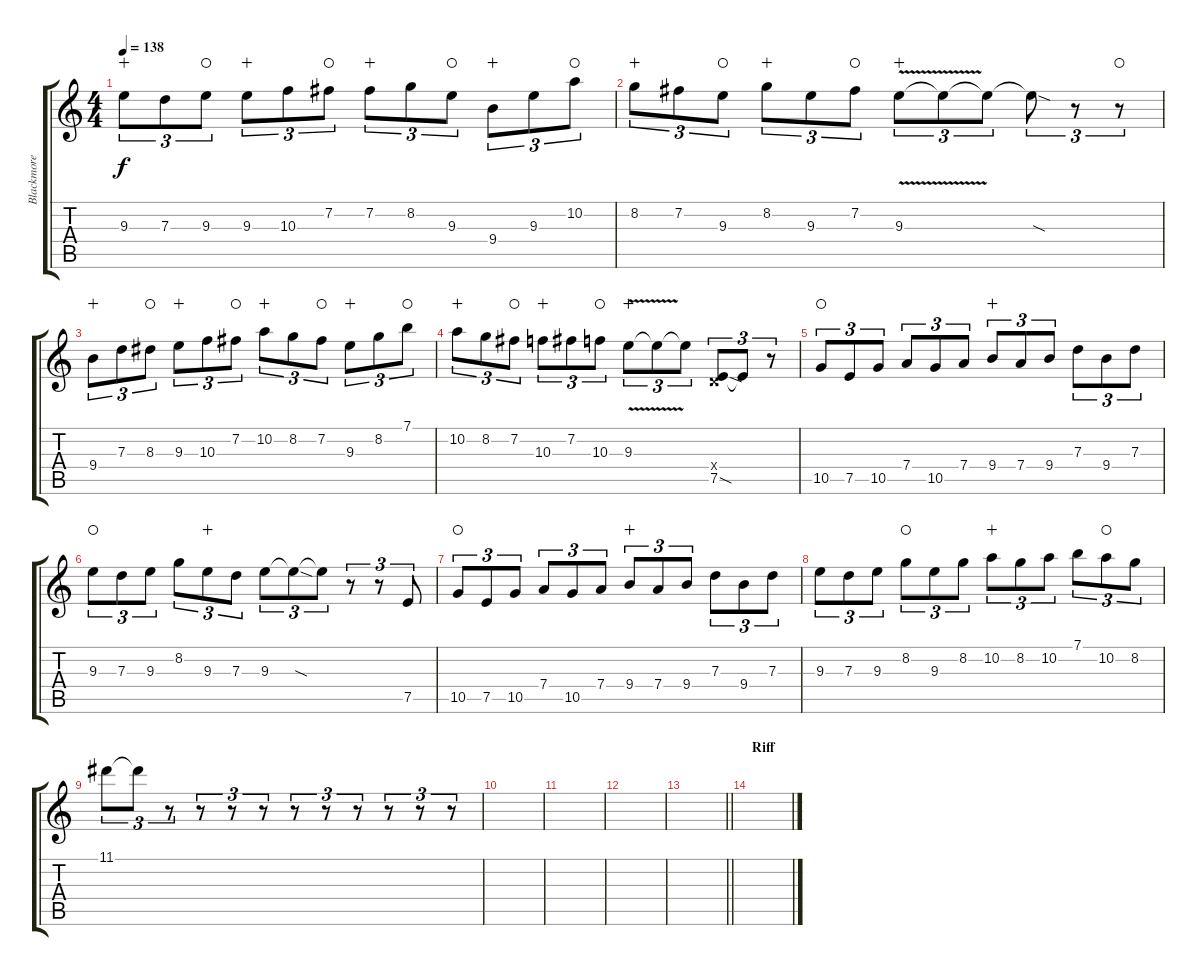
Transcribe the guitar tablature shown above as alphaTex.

\track ("Blackmore Solo" "Blackmore ") {instrument distortionguitar}
\staff {score tabs}
\tuning (E4 B3 G3 D3 A2 E2) {hide}
\ts (4 4)
\tempo 138
\clef g2
\ks c
9.3.8{tu (3 2) dy f wahc} 7.3.8{tu (3 2)} 9.3.8{tu (3 2) waho} 9.3.8{tu (3 2) wahc} 10.3.8{tu (3 2)} 7.2.8{tu (3 2) waho} 7.2.8{tu (3 2) wahc} 8.2.8{tu (3 2)} 9.3.8{tu (3 2) waho} 9.4.8{tu (3 2) wahc} 9.3.8{tu (3 2)} 10.2.8{tu (3 2) waho} |
8.2.8{tu (3 2) wahc} 7.2.8{tu (3 2)} 9.3.8{tu (3 2) waho} 8.2.8{tu (3 2) wahc} 9.3.8{tu (3 2)} 7.2.8{tu (3 2) waho} 9.3{v}.8{tu (3 2) wahc} 9.3{t}.8{tu (3 2)} 9.3{t}.8{tu (3 2)} 9.3{sod t}.8{tu (3 2)} r.8{tu (3 2)} r.8{tu (3 2) waho} |
9.4.8{tu (3 2) wahc} 7.3.8{tu (3 2)} 8.3.8{tu (3 2) waho} 9.3.8{tu (3 2) wahc} 10.3.8{tu (3 2)} 7.2.8{tu (3 2) waho} 10.2.8{tu (3 2) wahc} 8.2.8{tu (3 2)} 7.2.8{tu (3 2) waho} 9.3.8{tu (3 2) wahc} 8.2.8{tu (3 2)} 7.1.8{tu (3 2) waho} |
10.2.8{tu (3 2) wahc} 8.2.8{tu (3 2)} 7.2.8{tu (3 2) waho} 10.3.8{tu (3 2) wahc} 7.2.8{tu (3 2)} 10.3.8{tu (3 2) waho} 9.3{v}.8{tu (3 2) wahc} 9.3{t}.8{tu (3 2)} 9.3{t}.8{tu (3 2)} (0.4{x} 7.5{sod}).8{tu (3 2)} 7.5{t}.8{tu (3 2)} r.8{tu (3 2)} |
10.5.8{tu (3 2) waho} 7.5.8{tu (3 2)} 10.5.8{tu (3 2)} 7.4.8{tu (3 2)} 10.5.8{tu (3 2)} 7.4.8{tu (3 2)} 9.4.8{tu (3 2) wahc} 7.4.8{tu (3 2)} 9.4.8{tu (3 2)} 7.3.8{tu (3 2)} 9.4.8{tu (3 2)} 7.3.8{tu (3 2)} |
9.3.8{tu (3 2) waho} 7.3.8{tu (3 2)} 9.3.8{tu (3 2)} 8.2.8{tu (3 2)} 9.3.8{tu (3 2) wahc} 7.3.8{tu (3 2)} 9.3.8{tu (3 2)} 9.3{sod t}.8{tu (3 2)} 9.3{t}.8{tu (3 2)} r.8{tu (3 2)} r.8{tu (3 2)} 7.5.8{tu (3 2)} |
10.5.8{tu (3 2) waho} 7.5.8{tu (3 2)} 10.5.8{tu (3 2)} 7.4.8{tu (3 2)} 10.5.8{tu (3 2)} 7.4.8{tu (3 2)} 9.4.8{tu (3 2) wahc} 7.4.8{tu (3 2)} 9.4.8{tu (3 2)} 7.3.8{tu (3 2)} 9.4.8{tu (3 2)} 7.3.8{tu (3 2)} |
9.3.8{tu (3 2)} 7.3.8{tu (3 2)} 9.3.8{tu (3 2)} 8.2.8{tu (3 2) waho} 9.3.8{tu (3 2)} 8.2.8{tu (3 2)} 10.2.8{tu (3 2) wahc} 8.2.8{tu (3 2)} 10.2.8{tu (3 2)} 7.1.8{tu (3 2)} 10.2.8{tu (3 2) waho} 8.2.8{tu (3 2)} |
11.1.8{tu (3 2)} 11.1{t}.8{tu (3 2)} r.8{tu (3 2)} r.8{tu (3 2)} r.8{tu (3 2)} r.8{tu (3 2)} r.8{tu (3 2)} r.8{tu (3 2)} r.8{tu (3 2)} r.8{tu (3 2)} r.8{tu (3 2)} r.8{tu (3 2)} |
|
|
|
\barLineRight lightlight
|
\section ("" "Riff")
